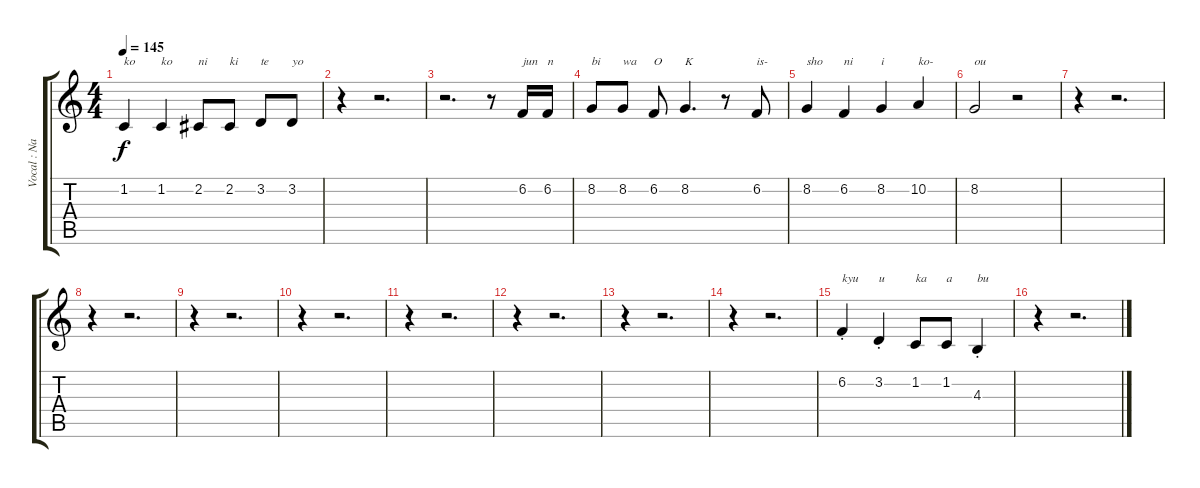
\track ("Vocal : Nakano Azusa " "Vocal : Na") {instrument flute}
\staff {score tabs}
\tuning (E4 B3 G3 D3 A2 E2) {hide}
\ts (4 4)
\tempo 145
\clef g2
\ks c
1.2.4{txt "ko" dy f} 1.2.4{txt "ko"} 2.2.8{txt "ni"} 2.2.8{txt "ki"} 3.2.8{txt "te"} 3.2.8{txt "yo"} |
r.4 r.2{d} |
r.2{d} r.8 6.2.16{txt "jun"} 6.2.16{txt "n"} |
8.2.8{txt "bi"} 8.2.8{txt "wa"} 6.2.8{txt "O"} 8.2.4{d txt "K"} r.8 6.2.8{txt "is-"} |
8.2.4{txt "sho"} 6.2.4{txt "ni"} 8.2.4{txt "i"} 10.2.4{txt "ko-"} |
8.2.2{txt "ou"} r.2 |
r.4 r.2{d} |
r.4 r.2{d} |
r.4 r.2{d} |
r.4 r.2{d} |
r.4 r.2{d} |
r.4 r.2{d} |
r.4 r.2{d} |
r.4 r.2{d} |
6.2{st}.4{txt "kyu"} 3.2{st}.4{txt "u"} 1.2.8{txt "ka"} 1.2.8{txt "a"} 4.3{st}.4{txt "bu"} |
r.4 r.2{d}
